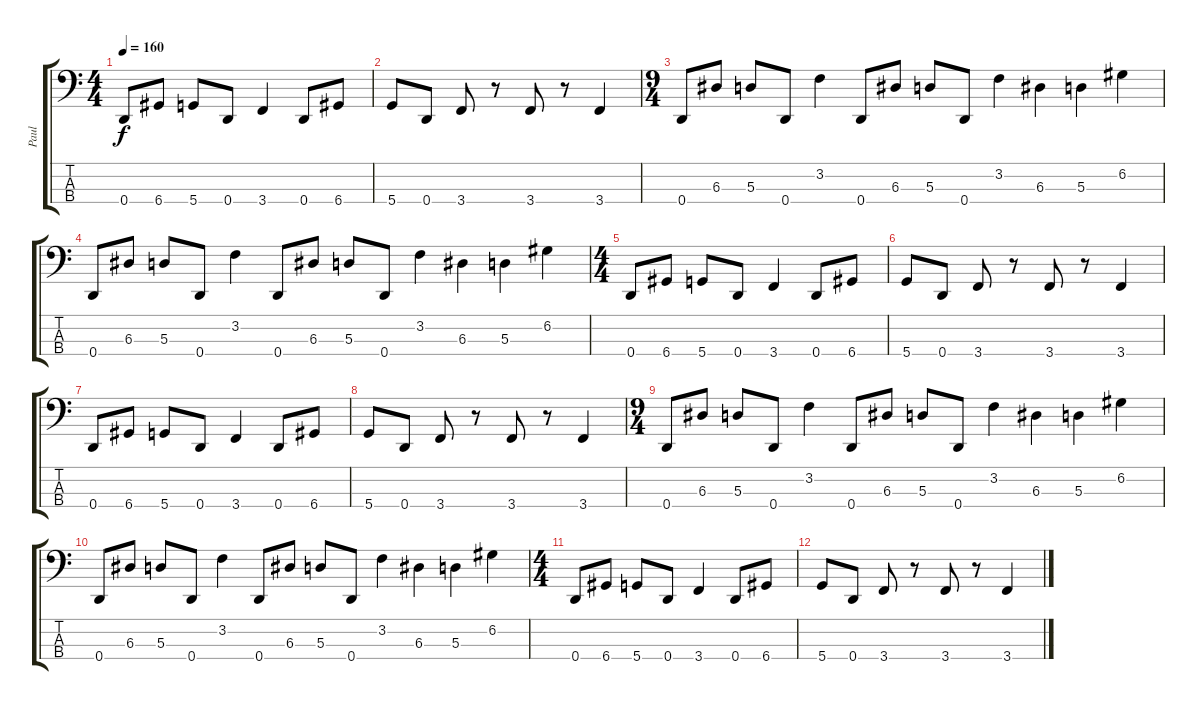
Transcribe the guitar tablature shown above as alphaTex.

\track ("Paul" "Paul") {instrument electricbassfinger}
\staff {score tabs}
\tuning (G2 D2 A1 D1) {hide}
\ts (4 4)
\tempo 160
\clef f4
\ks c
0.4.8{dy f} 6.4.8 5.4.8 0.4.8 3.4.4 0.4.8 6.4.8 |
5.4.8 0.4.8 3.4.8 r.8 3.4.8 r.8 3.4.4 |
\ts (9 4)
0.4.8 6.3.8 5.3.8 0.4.8 3.2.4 0.4.8 6.3.8 5.3.8 0.4.8 3.2.4 6.3.4 5.3.4 6.2.4 |
0.4.8 6.3.8 5.3.8 0.4.8 3.2.4 0.4.8 6.3.8 5.3.8 0.4.8 3.2.4 6.3.4 5.3.4 6.2.4 |
\ts (4 4)
0.4.8 6.4.8 5.4.8 0.4.8 3.4.4 0.4.8 6.4.8 |
5.4.8 0.4.8 3.4.8 r.8 3.4.8 r.8 3.4.4 |
0.4.8 6.4.8 5.4.8 0.4.8 3.4.4 0.4.8 6.4.8 |
5.4.8 0.4.8 3.4.8 r.8 3.4.8 r.8 3.4.4 |
\ts (9 4)
0.4.8 6.3.8 5.3.8 0.4.8 3.2.4 0.4.8 6.3.8 5.3.8 0.4.8 3.2.4 6.3.4 5.3.4 6.2.4 |
0.4.8 6.3.8 5.3.8 0.4.8 3.2.4 0.4.8 6.3.8 5.3.8 0.4.8 3.2.4 6.3.4 5.3.4 6.2.4 |
\ts (4 4)
0.4.8 6.4.8 5.4.8 0.4.8 3.4.4 0.4.8 6.4.8 |
5.4.8 0.4.8 3.4.8 r.8 3.4.8 r.8 3.4.4
